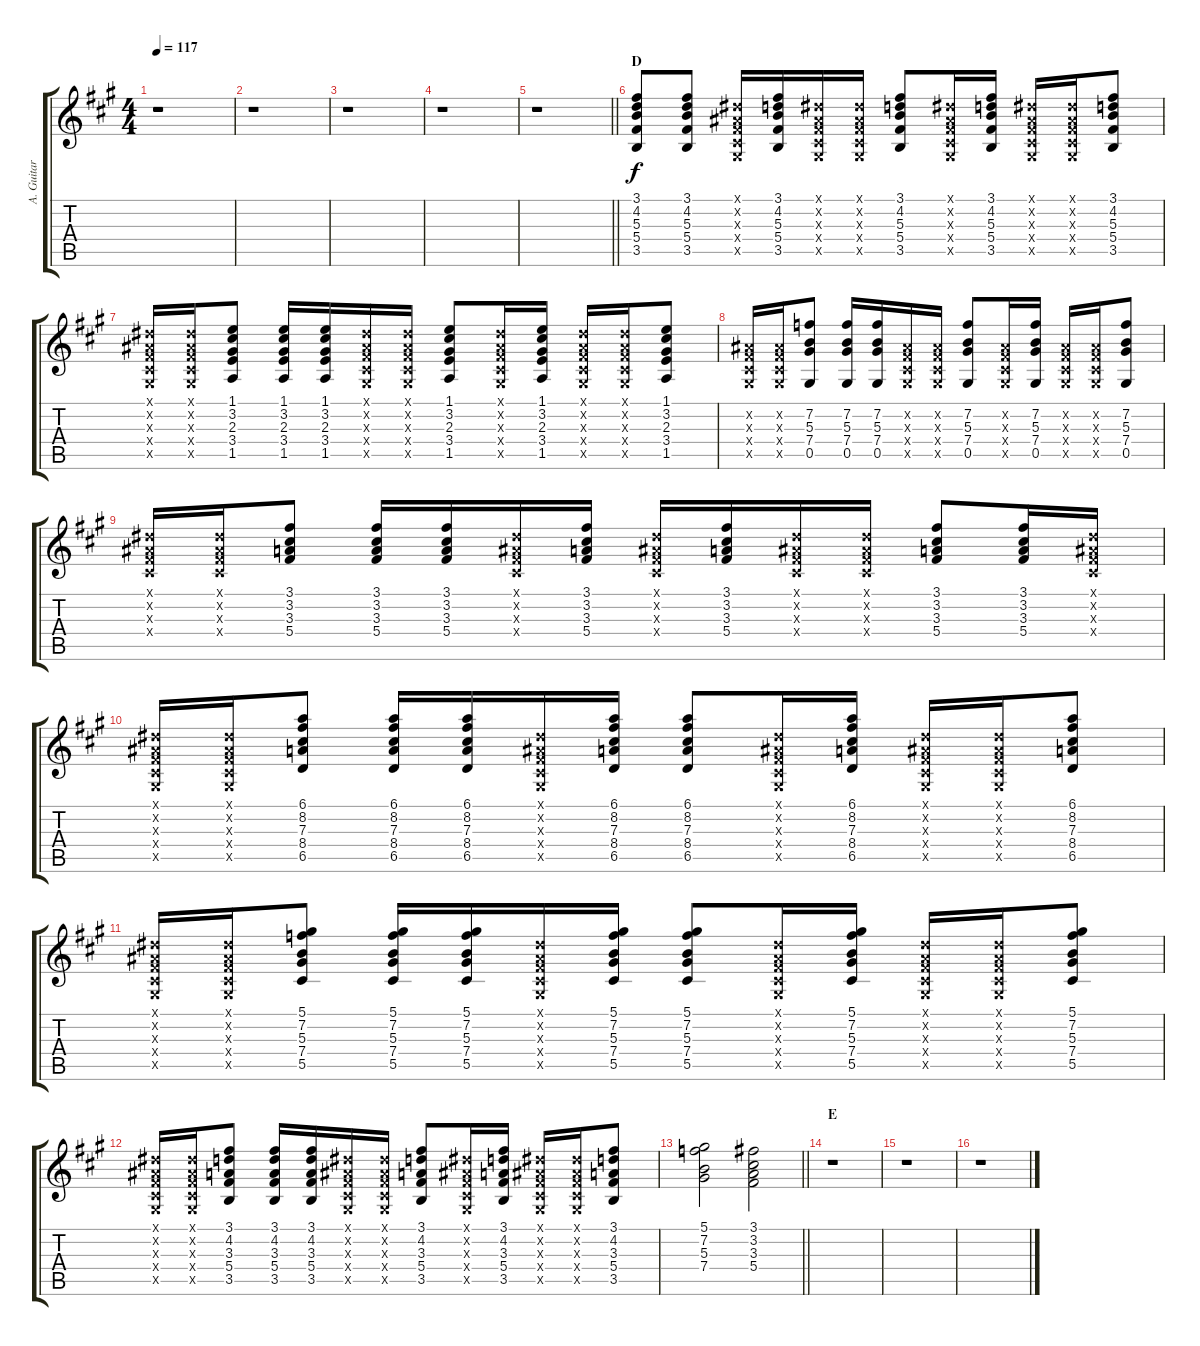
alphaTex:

\track ("A. Guitar III" "A. Guitar ") {instrument acousticguitarsteel}
\staff {score tabs}
\tuning (Eb4 Bb3 Gb3 Db3 Ab2 Eb2) {hide}
\ts (4 4)
\tempo 117
\clef g2
\ks a
r.1{dy f} |
r.1 |
r.1 |
r.1 |
\barLineRight lightlight
r.1 |
\section ("" "D")
(3.1 4.2 5.3 5.4 3.5).8 (3.1 4.2 5.3 5.4 3.5).8 (0.1{x} 0.2{x} 0.3{x} 0.4{x} 0.5{x}).16 (3.1 4.2 5.3 5.4 3.5).16 (0.1{x} 0.2{x} 0.3{x} 0.4{x} 0.5{x}).16 (0.1{x} 0.2{x} 0.3{x} 0.4{x} 0.5{x}).16 (3.1 4.2 5.3 5.4 3.5).8 (0.1{x} 0.2{x} 0.3{x} 0.4{x} 0.5{x}).16 (3.1 4.2 5.3 5.4 3.5).16 (0.1{x} 0.2{x} 0.3{x} 0.4{x} 0.5{x}).16 (0.1{x} 0.2{x} 0.3{x} 0.4{x} 0.5{x}).16 (3.1 4.2 5.3 5.4 3.5).8 |
(0.1{x} 0.2{x} 0.3{x} 0.4{x} 0.5{x}).16 (0.1{x} 0.2{x} 0.3{x} 0.4{x} 0.5{x}).16 (1.1 3.2 2.3 3.4 1.5).8 (1.1 3.2 2.3 3.4 1.5).16 (1.1 3.2 2.3 3.4 1.5).16 (0.1{x} 0.2{x} 0.3{x} 0.4{x} 0.5{x}).16 (0.1{x} 0.2{x} 0.3{x} 0.4{x} 0.5{x}).16 (1.1 3.2 2.3 3.4 1.5).8 (0.1{x} 0.2{x} 0.3{x} 0.4{x} 0.5{x}).16 (1.1 3.2 2.3 3.4 1.5).16 (0.1{x} 0.2{x} 0.3{x} 0.4{x} 0.5{x}).16 (0.1{x} 0.2{x} 0.3{x} 0.4{x} 0.5{x}).16 (1.1 3.2 2.3 3.4 1.5).8 |
(0.2{x} 0.3{x} 0.4{x} 0.5{x}).16 (0.2{x} 0.3{x} 0.4{x} 0.5{x}).16 (7.2 5.3 7.4 0.5).8 (7.2 5.3 7.4 0.5).16 (7.2 5.3 7.4 0.5).16 (0.2{x} 0.3{x} 0.4{x} 0.5{x}).16 (0.2{x} 0.3{x} 0.4{x} 0.5{x}).16 (7.2 5.3 7.4 0.5).8 (0.2{x} 0.3{x} 0.4{x} 0.5{x}).16 (7.2 5.3 7.4 0.5).16 (0.2{x} 0.3{x} 0.4{x} 0.5{x}).16 (0.2{x} 0.3{x} 0.4{x} 0.5{x}).16 (7.2 5.3 7.4 0.5).8 |
(0.1{x} 0.2{x} 0.3{x} 0.4{x}).16 (0.1{x} 0.2{x} 0.3{x} 0.4{x}).16 (3.1 3.2 3.3 5.4).8 (3.1 3.2 3.3 5.4).16 (3.1 3.2 3.3 5.4).16 (0.1{x} 0.2{x} 0.3{x} 0.4{x}).16 (3.1 3.2 3.3 5.4).16 (0.1{x} 0.2{x} 0.3{x} 0.4{x}).16 (3.1 3.2 3.3 5.4).16 (0.1{x} 0.2{x} 0.3{x} 0.4{x}).16 (0.1{x} 0.2{x} 0.3{x} 0.4{x}).16 (3.1 3.2 3.3 5.4).8 (3.1 3.2 3.3 5.4).16 (0.1{x} 0.2{x} 0.3{x} 0.4{x}).16 |
(0.1{x} 0.2{x} 0.3{x} 0.4{x} 0.5{x}).16 (0.1{x} 0.2{x} 0.3{x} 0.4{x} 0.5{x}).16 (6.1 8.2 7.3 8.4 6.5).8 (6.1 8.2 7.3 8.4 6.5).16 (6.1 8.2 7.3 8.4 6.5).16 (0.1{x} 0.2{x} 0.3{x} 0.4{x} 0.5{x}).16 (6.1 8.2 7.3 8.4 6.5).16 (6.1 8.2 7.3 8.4 6.5).8 (0.1{x} 0.2{x} 0.3{x} 0.4{x} 0.5{x}).16 (6.1 8.2 7.3 8.4 6.5).16 (0.1{x} 0.2{x} 0.3{x} 0.4{x} 0.5{x}).16 (0.1{x} 0.2{x} 0.3{x} 0.4{x} 0.5{x}).16 (6.1 8.2 7.3 8.4 6.5).8 |
(0.1{x} 0.2{x} 0.3{x} 0.4{x} 0.5{x}).16 (0.1{x} 0.2{x} 0.3{x} 0.4{x} 0.5{x}).16 (5.1 7.2 5.3 7.4 5.5).8 (5.1 7.2 5.3 7.4 5.5).16 (5.1 7.2 5.3 7.4 5.5).16 (0.1{x} 0.2{x} 0.3{x} 0.4{x} 0.5{x}).16 (5.1 7.2 5.3 7.4 5.5).16 (5.1 7.2 5.3 7.4 5.5).8 (0.1{x} 0.2{x} 0.3{x} 0.4{x} 0.5{x}).16 (5.1 7.2 5.3 7.4 5.5).16 (0.1{x} 0.2{x} 0.3{x} 0.4{x} 0.5{x}).16 (0.1{x} 0.2{x} 0.3{x} 0.4{x} 0.5{x}).16 (5.1 7.2 5.3 7.4 5.5).8 |
(0.1{x} 0.2{x} 0.3{x} 0.4{x} 0.5{x}).16 (0.1{x} 0.2{x} 0.3{x} 0.4{x} 0.5{x}).16 (3.1 4.2 3.3 5.4 3.5).8 (3.1 4.2 3.3 5.4 3.5).16 (3.1 4.2 3.3 5.4 3.5).16 (0.1{x} 0.2{x} 0.3{x} 0.4{x} 0.5{x}).16 (0.1{x} 0.2{x} 0.3{x} 0.4{x} 0.5{x}).16 (3.1 4.2 3.3 5.4 3.5).8 (0.1{x} 0.2{x} 0.3{x} 0.4{x} 0.5{x}).16 (3.1 4.2 3.3 5.4 3.5).16 (0.1{x} 0.2{x} 0.3{x} 0.4{x} 0.5{x}).16 (0.1{x} 0.2{x} 0.3{x} 0.4{x} 0.5{x}).16 (3.1 4.2 3.3 5.4 3.5).8 |
\barLineRight lightlight
(5.1 7.2 5.3 7.4).2 (3.1 3.2 3.3 5.4).2 |
\section ("" "E")
r.1 |
r.1 |
r.1
